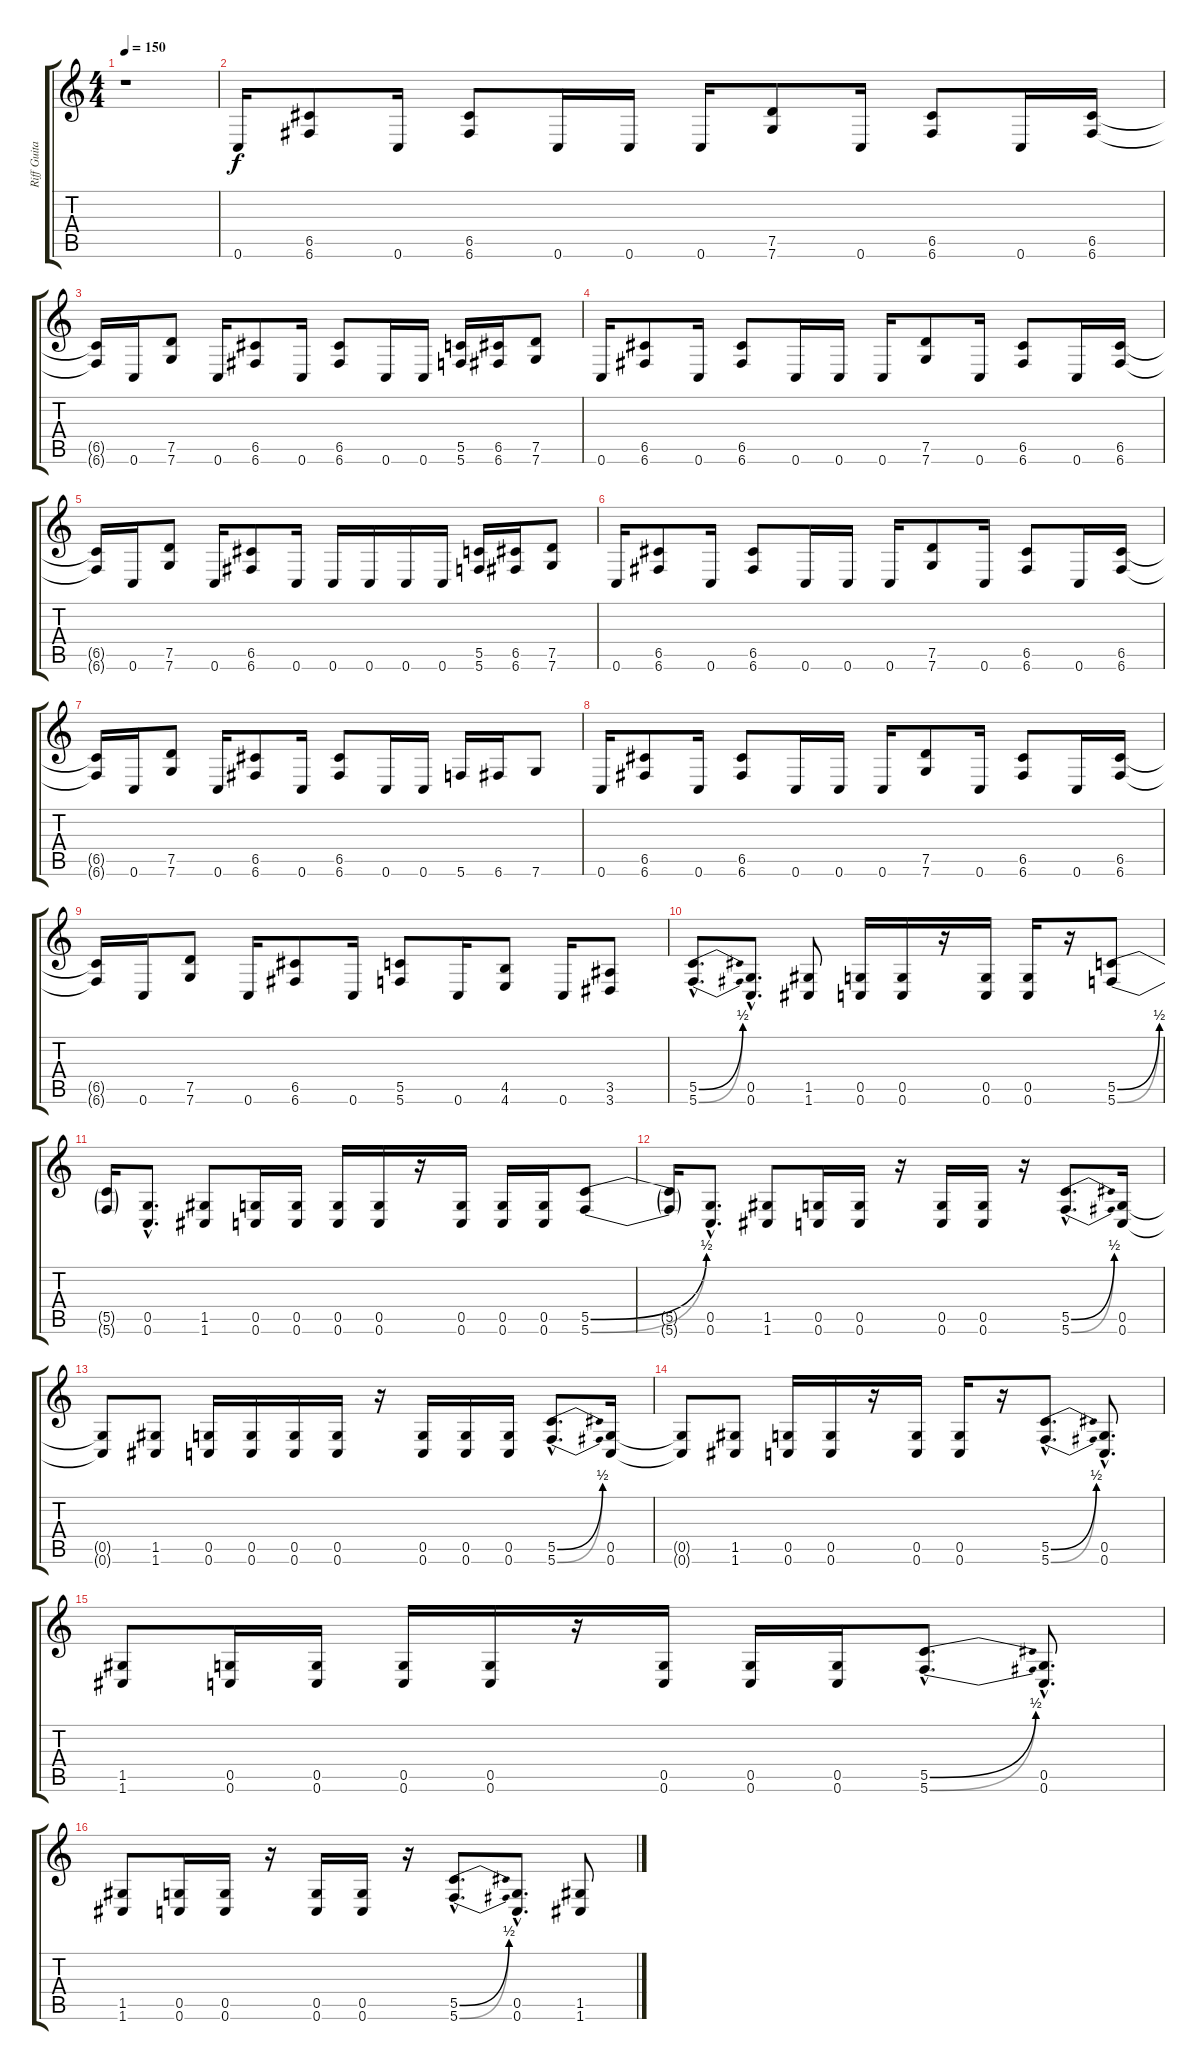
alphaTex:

\track ("Riff Guitar" "Riff Guita") {instrument overdrivenguitar}
\staff {score tabs}
\tuning (D4 A3 F3 C3 G2 C2) {hide}
\ts (4 4)
\tempo 150
\clef g2
\ks c
r.1{dy f instrument overdrivenguitar} |
0.6.16 (6.5 6.6).8 0.6.16 (6.5 6.6).8 0.6.16 0.6.16 0.6.16 (7.5 7.6).8 0.6.16 (6.5 6.6).8 0.6.16 (6.5 6.6).16 |
(6.5{t} 6.6{t}).16 0.6.16 (7.5 7.6).8 0.6.16 (6.5 6.6).8 0.6.16 (6.5 6.6).8 0.6.16 0.6.16 (5.5 5.6).16 (6.5 6.6).16 (7.5 7.6).8 |
0.6.16 (6.5 6.6).8 0.6.16 (6.5 6.6).8 0.6.16 0.6.16 0.6.16 (7.5 7.6).8 0.6.16 (6.5 6.6).8 0.6.16 (6.5 6.6).16 |
(6.5{t} 6.6{t}).16 0.6.16 (7.5 7.6).8 0.6.16 (6.5 6.6).8 0.6.16 0.6.16 0.6.16 0.6.16 0.6.16 (5.5 5.6).16 (6.5 6.6).16 (7.5 7.6).8 |
0.6.16 (6.5 6.6).8 0.6.16 (6.5 6.6).8 0.6.16 0.6.16 0.6.16 (7.5 7.6).8 0.6.16 (6.5 6.6).8 0.6.16 (6.5 6.6).16 |
(6.5{t} 6.6{t}).16 0.6.16 (7.5 7.6).8 0.6.16 (6.5 6.6).8 0.6.16 (6.5 6.6).8 0.6.16 0.6.16 5.6.16 6.6.16 7.6.8 |
0.6.16 (6.5 6.6).8 0.6.16 (6.5 6.6).8 0.6.16 0.6.16 0.6.16 (7.5 7.6).8 0.6.16 (6.5 6.6).8 0.6.16 (6.5 6.6).16 |
(6.5{t} 6.6{t}).16 0.6.16 (7.5 7.6).8 0.6.16 (6.5 6.6).8 0.6.16 (5.5 5.6).8 0.6.16 (4.5 4.6).8 0.6.16 (3.5 3.6).8 |
(5.5{be (bend 0 0 60 2) hac} 5.6{be (bend 0 0 60 2) hac}).8{d} (0.5{hac} 0.6{hac}).8{d} (1.5 1.6).8 (0.5 0.6).16 (0.5 0.6).16 r.16 (0.5 0.6).16 (0.5 0.6).16 r.16 (5.5{be (bend 0 0 60 2)} 5.6{be (bend 0 0 60 2)}).8 |
(5.5{t} 5.6{t}).16 (0.5{hac} 0.6{hac}).8{d} (1.5 1.6).8 (0.5 0.6).16 (0.5 0.6).16 (0.5 0.6).16 (0.5 0.6).16 r.16 (0.5 0.6).16 (0.5 0.6).16 (0.5 0.6).16 (5.5{be (bend 0 0 60 2)} 5.6{be (bend 0 0 60 2)}).8 |
(5.5{t} 5.6{t}).16 (0.5{hac} 0.6{hac}).8{d} (1.5 1.6).8 (0.5 0.6).16 (0.5 0.6).16 r.16 (0.5 0.6).16 (0.5 0.6).16 r.16 (5.5{be (bend 0 0 60 2) hac} 5.6{be (bend 0 0 60 2) hac}).8{d} (0.5 0.6).16 |
(0.5{t} 0.6{t}).8 (1.5 1.6).8 (0.5 0.6).16 (0.5 0.6).16 (0.5 0.6).16 (0.5 0.6).16 r.16 (0.5 0.6).16 (0.5 0.6).16 (0.5 0.6).16 (5.5{be (bend 0 0 60 2) hac} 5.6{be (bend 0 0 60 2) hac}).8{d} (0.5 0.6).16 |
(0.5{t} 0.6{t}).8 (1.5 1.6).8 (0.5 0.6).16 (0.5 0.6).16 r.16 (0.5 0.6).16 (0.5 0.6).16 r.16 (5.5{be (bend 0 0 60 2) hac} 5.6{be (bend 0 0 60 2) hac}).8{d} (0.5{hac} 0.6{hac}).8{d} |
(1.5 1.6).8 (0.5 0.6).16 (0.5 0.6).16 (0.5 0.6).16 (0.5 0.6).16 r.16 (0.5 0.6).16 (0.5 0.6).16 (0.5 0.6).16 (5.5{be (bend 0 0 60 2) hac} 5.6{be (bend 0 0 60 2) hac}).8{d} (0.5{hac} 0.6{hac}).8{d} |
(1.5 1.6).8 (0.5 0.6).16 (0.5 0.6).16 r.16 (0.5 0.6).16 (0.5 0.6).16 r.16 (5.5{be (bend 0 0 60 2) hac} 5.6{be (bend 0 0 60 2) hac}).8{d} (0.5{hac} 0.6{hac}).8{d} (1.5 1.6).8
